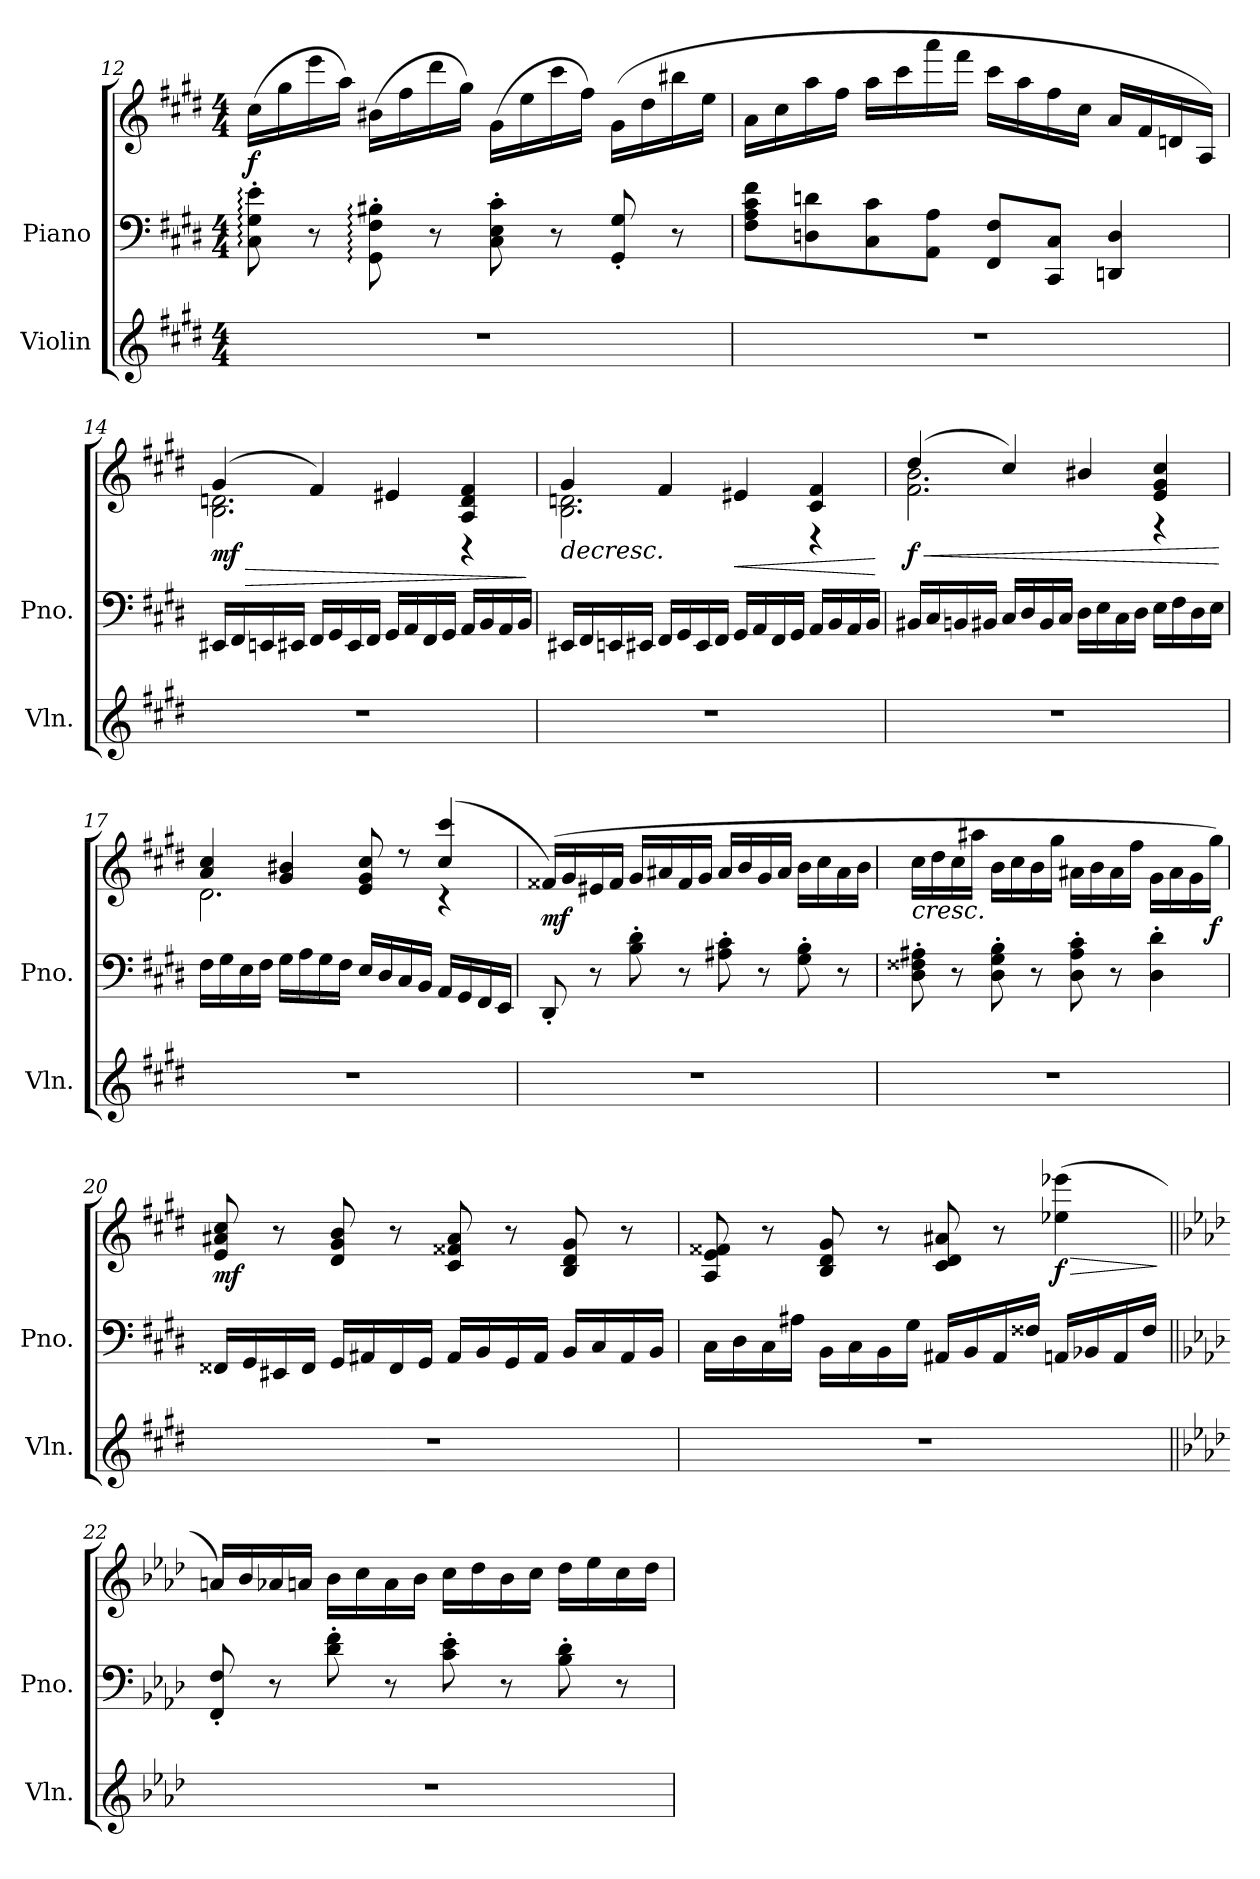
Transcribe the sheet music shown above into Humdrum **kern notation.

**kern	**kern	**kern	**dynam
*part2	*part1	*part1	*part1
*staff3	*staff2	*staff1	*staff1/2
*I"Violin	*I"Piano	*	*
*I'Vln.	*I'Pno.	*	*
!!LO:LB:g=z
*clefG2	*clefF4	*clefG2	*
*k[f#c#g#d#]	*k[f#c#g#d#]	*k[f#c#g#d#]	*
*M4/4	*M4/4	*M4/4	*
=12	=12	=12	=12
!	!	!	!LO:DY:b
1r	8C#\:' 8G#\:' 8e\:'	(>16cc#\LL	f
.	.	16gg#\	.
.	8r	16eee\	.
.	.	16aa\JJ)	.
.	8GG#\:' 8F#\:' 8B#X\:'	(>16b#X\LL	.
.	.	16ff#\	.
.	8r	16ddd#\	.
.	.	16gg#\JJ)	.
.	8C#\' 8E\' 8c#\'	(>16g#\LL	.
.	.	16ee\	.
.	8r	16ccc#\	.
.	.	16ff#\JJ)	.
.	8GG#/' 8G#/'	(>16g#\LL	.
.	.	16dd#\	.
.	8r	16bb#X\	.
.	.	16ee\JJ	.
=13	=13	=13	=13
1r	8F#\ 8A\ 8c#\ 8f#\L	16a\LL	.
.	.	16cc#\	.
.	8Dn\ 8dn\	16aa\	.
.	.	16ff#\JJ	.
.	8C#\ 8c#\	16aa\LL	.
.	.	16ccc#\	.
.	8AA\ 8A\J	16aaa\	.
.	.	16fff#\JJ	.
.	8FF#/ 8F#/L	16ccc#\LL	.
.	.	16aa\	.
.	8CC#/ 8C#/J	16ff#\	.
.	.	16cc#\JJ	.
.	4DDn/ 4D/	16a/LL	.
.	.	16f#/	.
.	.	16dn/	.
.	.	16A/JJ)	.
!!LO:LB:g=z
=14	=14	=14	=14
!	!	!	!LO:HP:b
*	*	*^	*
!	!	!	!	!LO:DY:n=1:b
1r	16EE#X/LL	(>4g#/	2.B\ 2.dn\	> mf
.	16FF#/	.	.	.
.	16EEn/	.	.	.
.	16EE#X/JJ	.	.	.
.	16FF#/LL	4f#/)	.	.
.	16GG#/	.	.	.
.	16EE#/	.	.	.
.	16FF#/JJ	.	.	.
.	16GG#/LL	4e#X/	.	.
.	16AA/	.	.	.
.	16FF#/	.	.	.
.	16GG#/JJ	.	.	.
.	16AA/LL	4A/ 4d/ 4f#/	4r	.
.	16BB/	.	.	.
.	16AA/	.	.	.
.	16BB/JJ	.	.	.
*	*	*v	*v	*
.	.	.	]
=15	=15	=15	=15
!	!	!	!LO:HP:b
*	*	*^	*
1r	16EE#X/LL	4g#/	2.B\ 2.dn\	>
.	16FF#/	.	.	.
.	16EEn/	.	.	.
.	16EE#X/JJ	.	.	.
.	16FF#/LL	4f#/	.	.
.	16GG#/	.	.	.
.	16EE#/	.	.	.
.	16FF#/JJ	.	.	.
!	!	!	!	!LO:HP:b
.	16GG#/LL	4e#X/	.	<
.	16AA/	.	.	.
.	16FF#/	.	.	.
.	16GG#/JJ	.	.	.
.	16AA/LL	4c#/ 4f#/	4r	.
.	16BB/	.	.	.
.	16AA/	.	.	.
.	16BB/JJ	.	.	.
*	*	*v	*v	*
.	.	.	] [
!!LO:LB:g=z
=16	=16	=16	=16
!	!	!	!LO:HP:b
*	*	*^	*
!	!	!	!	!LO:DY:n=1:b
1r	16BB#X/LL	(>4dd#/	2.f#\ 2.b\	< f
.	16C#/	.	.	.
.	16BBn/	.	.	.
.	16BB#X/JJ	.	.	.
.	16C#/LL	4cc#/)	.	.
.	16D#/	.	.	.
.	16BB#/	.	.	.
.	16C#/JJ	.	.	.
.	16D#\LL	4b#X/	.	.
.	16E\	.	.	.
.	16C#\	.	.	.
.	16D#\JJ	.	.	.
.	16E\LL	4e/ 4g#/ 4cc#/	4r	.
.	16F#\	.	.	.
.	16D#\	.	.	.
.	16E\JJ	.	.	.
*	*	*v	*v	*
.	.	.	[
=17	=17	=17	=17
*	*	*^	*
1r	16F#\LL	4a/ 4cc#/	2.d#\	.
.	16G#\	.	.	.
.	16E\	.	.	.
.	16F#\JJ	.	.	.
.	16G#\LL	4g#/ 4b#X/	.	.
.	16A\	.	.	.
.	16G#\	.	.	.
.	16F#\JJ	.	.	.
.	16E/LL	8e/ 8g#/ 8cc#/	.	.
.	16D#/	.	.	.
.	16C#/	8r	.	.
.	16BB/JJ	.	.	.
.	16AA/LL	(>4cc#/ 4ccc#/	4r	.
.	16GG#/	.	.	.
.	16FF#/	.	.	.
.	16EE/JJ	.	.	.
*	*	*v	*v	*
!!LO:PB:g=z
=18	=18	=18	=18
!	!	!	!LO:DY:b
1r	8DD#'/	(>16f##X/LL)	mf
.	.	16g#/	.
.	8r	16e#X/	.
.	.	16f##/JJ	.
.	8B\' 8d#\'	16g#/LL	.
.	.	16a#X/	.
.	8r	16f##/	.
.	.	16g#/JJ	.
.	8A#X\' 8c#\'	16a#/LL	.
.	.	16b/	.
.	8r	16g#/	.
.	.	16a#/JJ	.
.	8G#\' 8B\'	16b\LL	.
.	.	16cc#\	.
.	8r	16a#\	.
.	.	16b\JJ	.
=19	=19	=19	=19
!	!	!	!LO:HP:b
1r	8D#\' 8F##X\' 8A#X\'	16cc#\LL	<
.	.	16dd#\	.
.	8r	16cc#\	.
.	.	16aa#X\JJ	.
.	8D#\' 8G#\' 8B\'	16b\LL	.
.	.	16cc#\	.
.	8r	16b\	.
.	.	16gg#\JJ	.
.	8D#\' 8A#\' 8c#\'	16a#X\LL	.
.	.	16b\	.
.	8r	16a#\	.
.	.	16ff#\JJ	.
.	4D#\' 4d#\'	16g#\LL	.
.	.	16a#\	.
.	.	16g#\	.
!	!	!	!LO:DY:b
.	.	16gg#\JJ)	f
.	.	.	[
!!LO:LB:g=z
=20	=20	=20	=20
!	!	!	!LO:DY:b
1r	16FF##X/LL	8e/ 8a#X/ 8cc#/	mf
.	16GG#/	.	.
.	16EE#X/	8r	.
.	16FF##/JJ	.	.
.	16GG#/LL	8d#/ 8g#/ 8b/	.
.	16AA#X/	.	.
.	16FF##/	8r	.
.	16GG#/JJ	.	.
.	16AA#/LL	8c#/ 8f##X/ 8a#/	.
.	16BB/	.	.
.	16GG#/	8r	.
.	16AA#/JJ	.	.
.	16BB/LL	8B/ 8d#/ 8g#/	.
.	16C#/	.	.
.	16AA#/	8r	.
.	16BB/JJ	.	.
=21	=21	=21	=21
1r	16C#\LL	8A/ 8e/ 8f##X/	.
.	16D#\	.	.
.	16C#\	8r	.
.	16A#X\JJ	.	.
.	16BB\LL	8B/ 8d#/ 8g#/	.
.	16C#\	.	.
.	16BB\	8r	.
.	16G#\JJ	.	.
.	16AA#X/LL	8c#/ 8d#/ 8a#X/	.
.	16BB/	.	.
.	16AA#/	8r	.
.	16F##X/JJ	.	.
!	!	!	!LO:HP:b
!	!	!	!LO:DY:n=1:b
.	16AAn/LL	(>4ee-X\ 4eee-X\	> f
.	16BB-X/	.	.
.	16AA/	.	.
.	16F##/JJ	.	.
.	.	.	]
!!LO:LB:g=z
=22||	=22||	=22||	=22||
*k[b-e-a-d-]	*k[b-e-a-d-]	*k[b-e-a-d-]	*
1r	8FF/' 8F/'	16an/LL)	.
.	.	16b-/	.
.	8r	16a-X/	.
.	.	16an/JJ	.
.	8d-\' 8f\'	16b-\LL	.
.	.	16cc\	.
.	8r	16a\	.
.	.	16b-\JJ	.
.	8c\' 8e-\'	16cc\LL	.
.	.	16dd-\	.
.	8r	16b-\	.
.	.	16cc\JJ	.
.	8B-\' 8d-\'	16dd-\LL	.
.	.	16ee-\	.
.	8r	16cc\	.
.	.	16dd-\JJ	.
=	=	=	=
*-	*-	*-	*-
